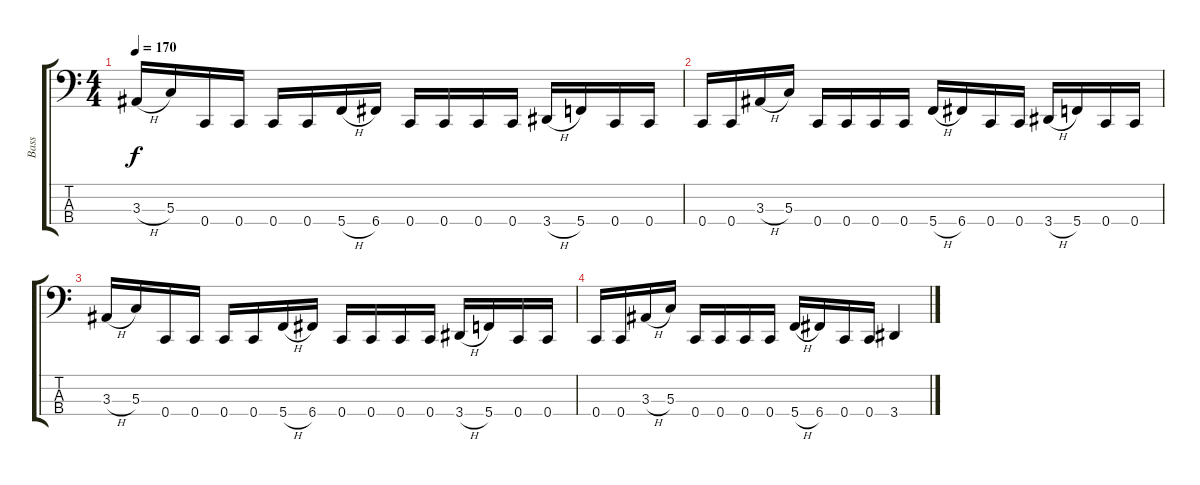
\track ("Bass" "Bass") {instrument electricbasspick}
\staff {score tabs}
\tuning (F2 C2 G1 C1) {hide}
\ts (4 4)
\tempo 170
\clef f4
\ks c
3.3{h}.16{dy f} 5.3.16 0.4.16 0.4.16 0.4.16 0.4.16 5.4{h}.16 6.4.16 0.4.16 0.4.16 0.4.16 0.4.16 3.4{h}.16 5.4.16 0.4.16 0.4.16 |
0.4.16 0.4.16 3.3{h}.16 5.3.16 0.4.16 0.4.16 0.4.16 0.4.16 5.4{h}.16 6.4.16 0.4.16 0.4.16 3.4{h}.16 5.4.16 0.4.16 0.4.16 |
3.3{h}.16 5.3.16 0.4.16 0.4.16 0.4.16 0.4.16 5.4{h}.16 6.4.16 0.4.16 0.4.16 0.4.16 0.4.16 3.4{h}.16 5.4.16 0.4.16 0.4.16 |
0.4.16 0.4.16 3.3{h}.16 5.3.16 0.4.16 0.4.16 0.4.16 0.4.16 5.4{h}.16 6.4.16 0.4.16 0.4.16 3.4.4
